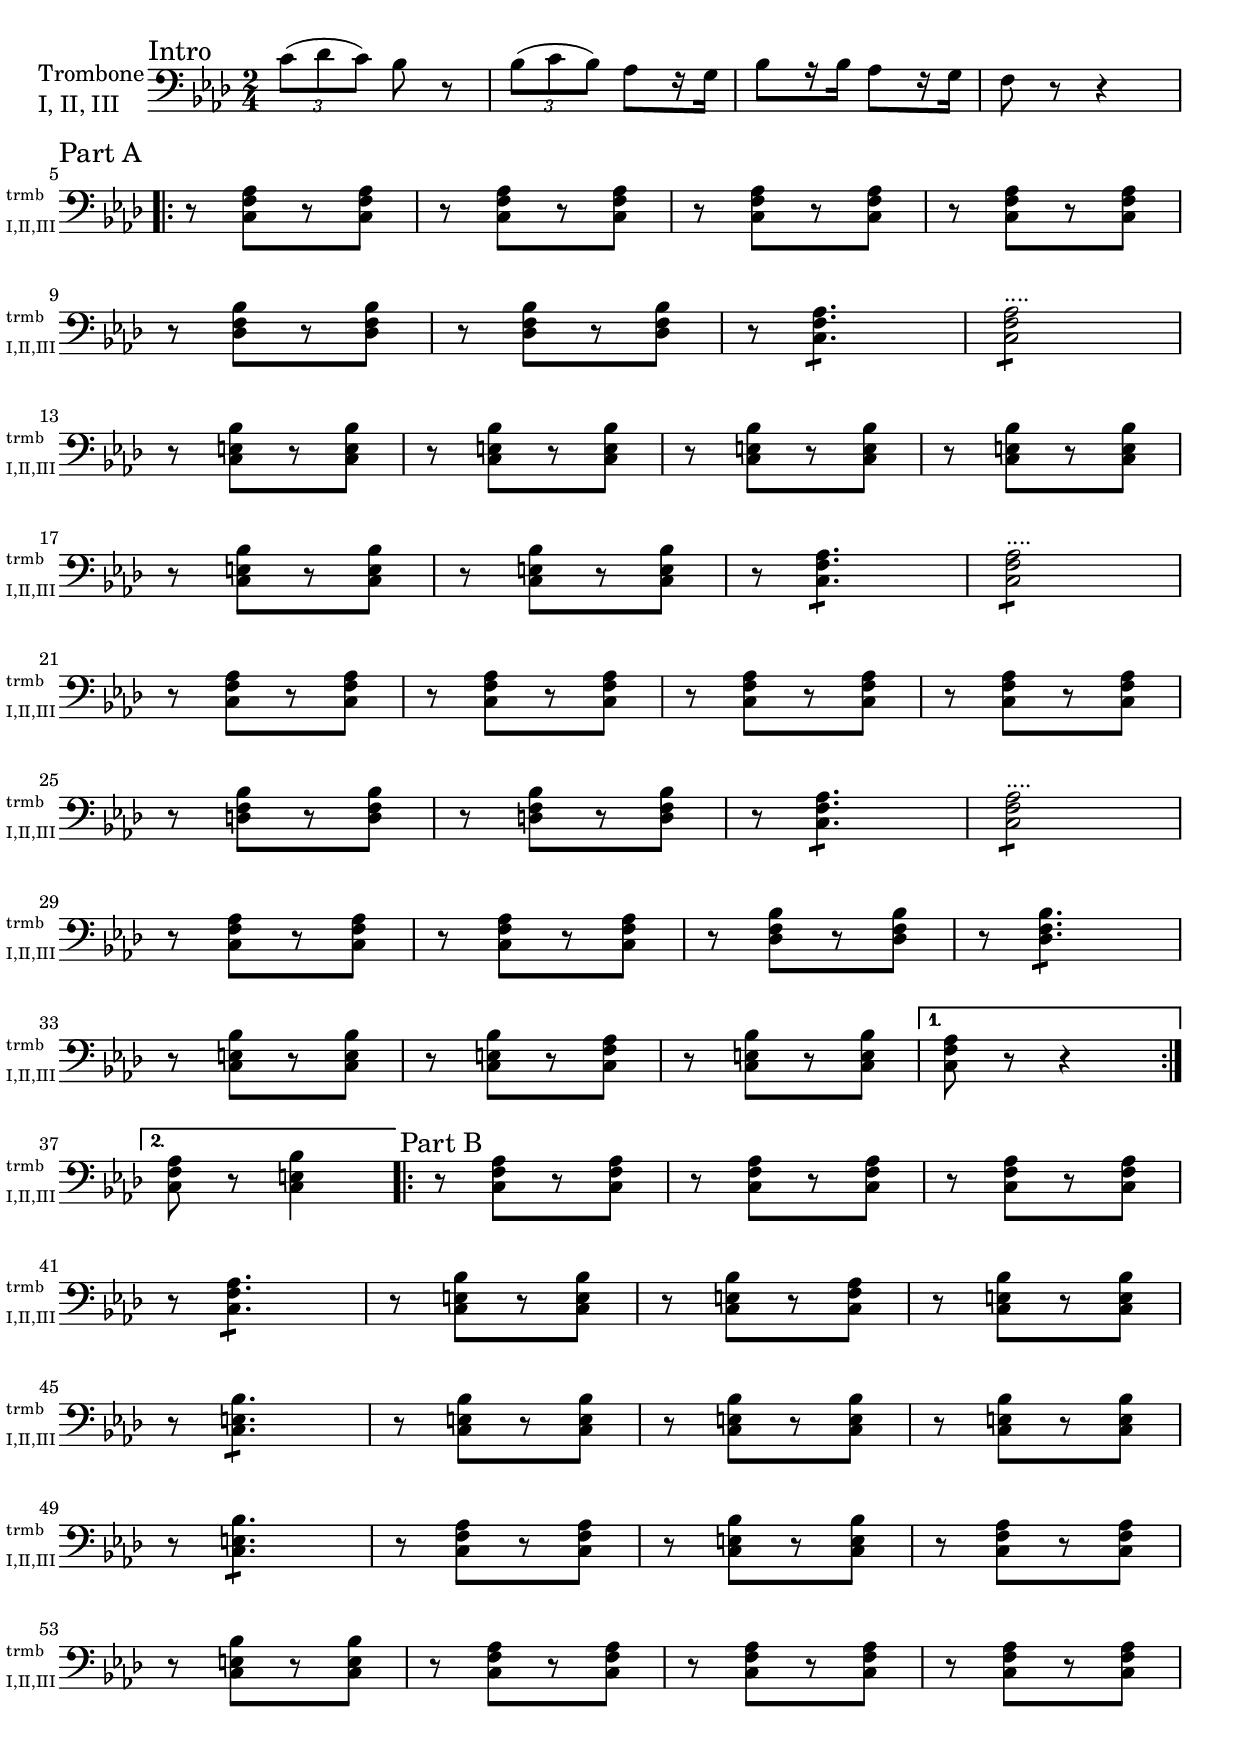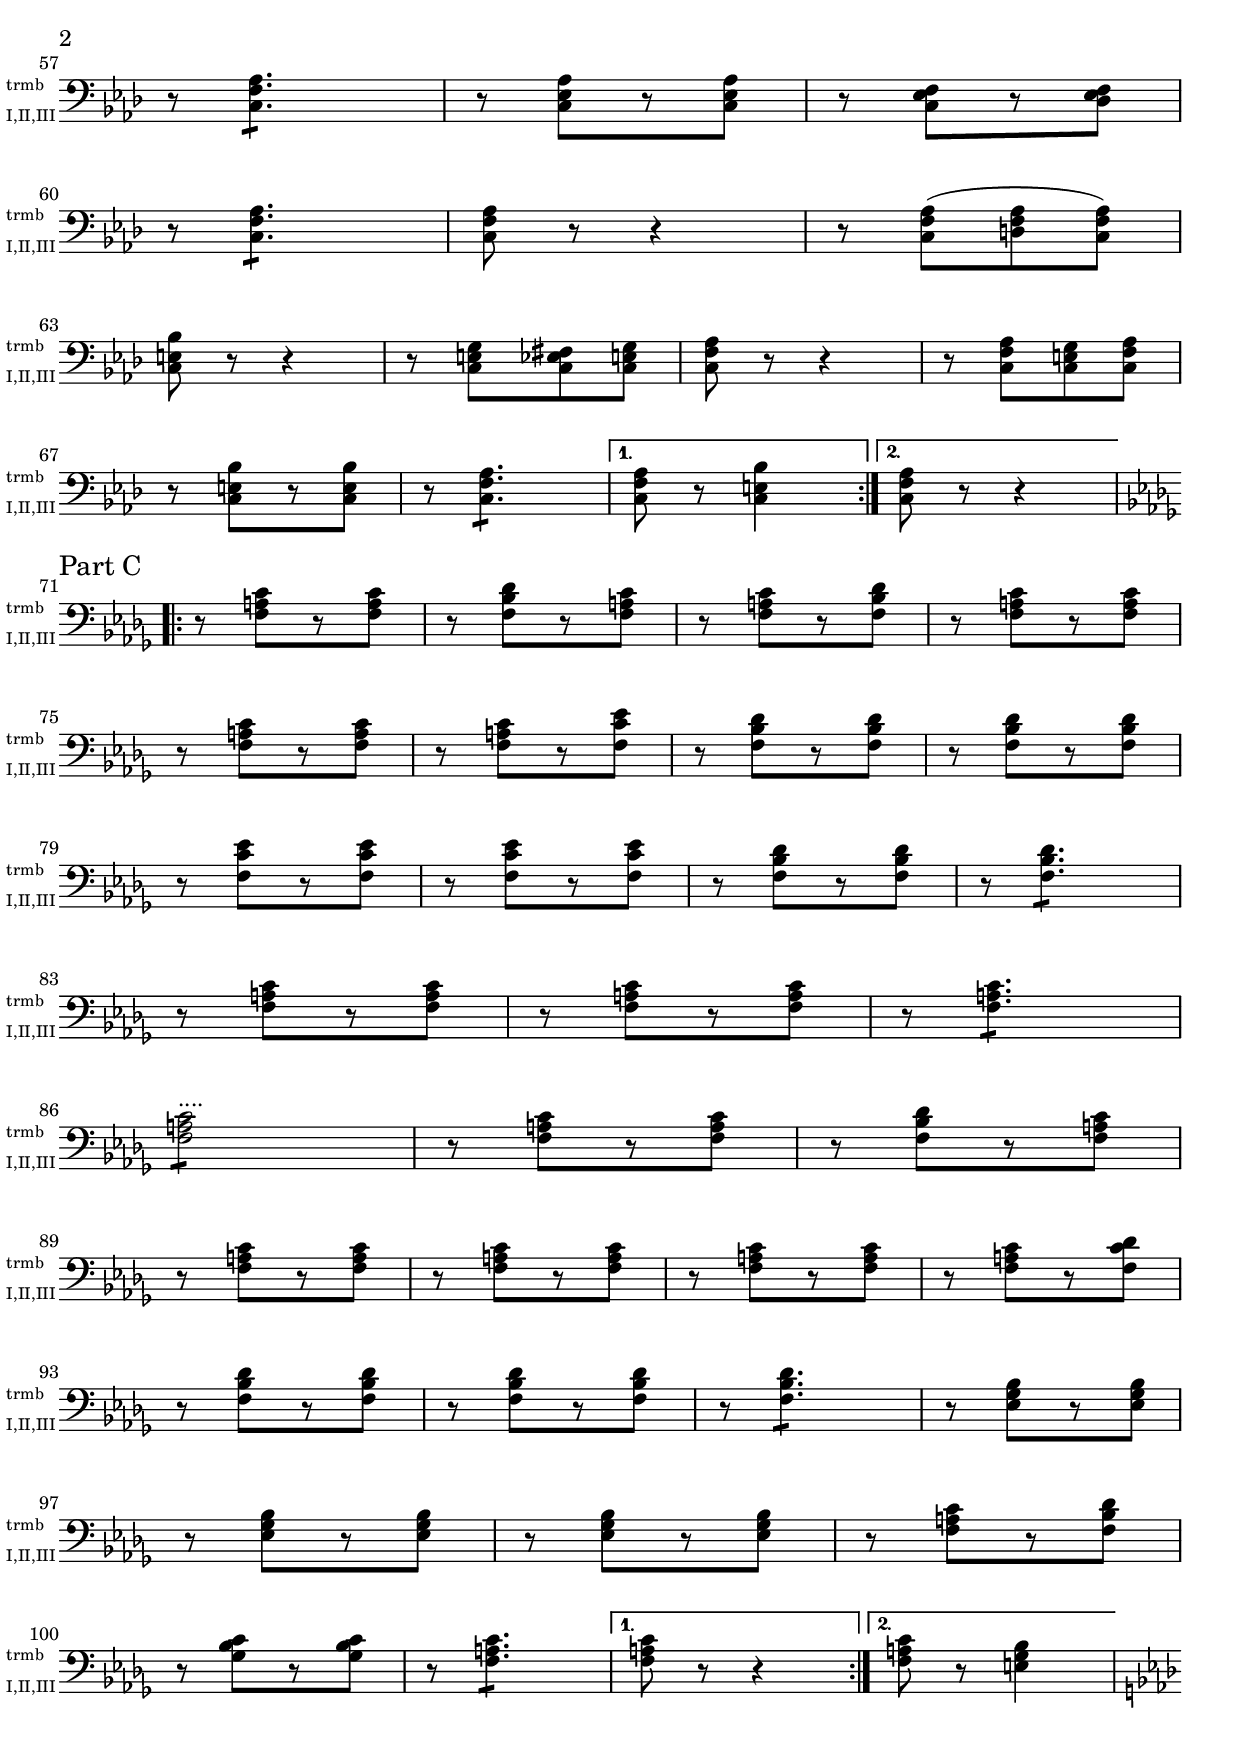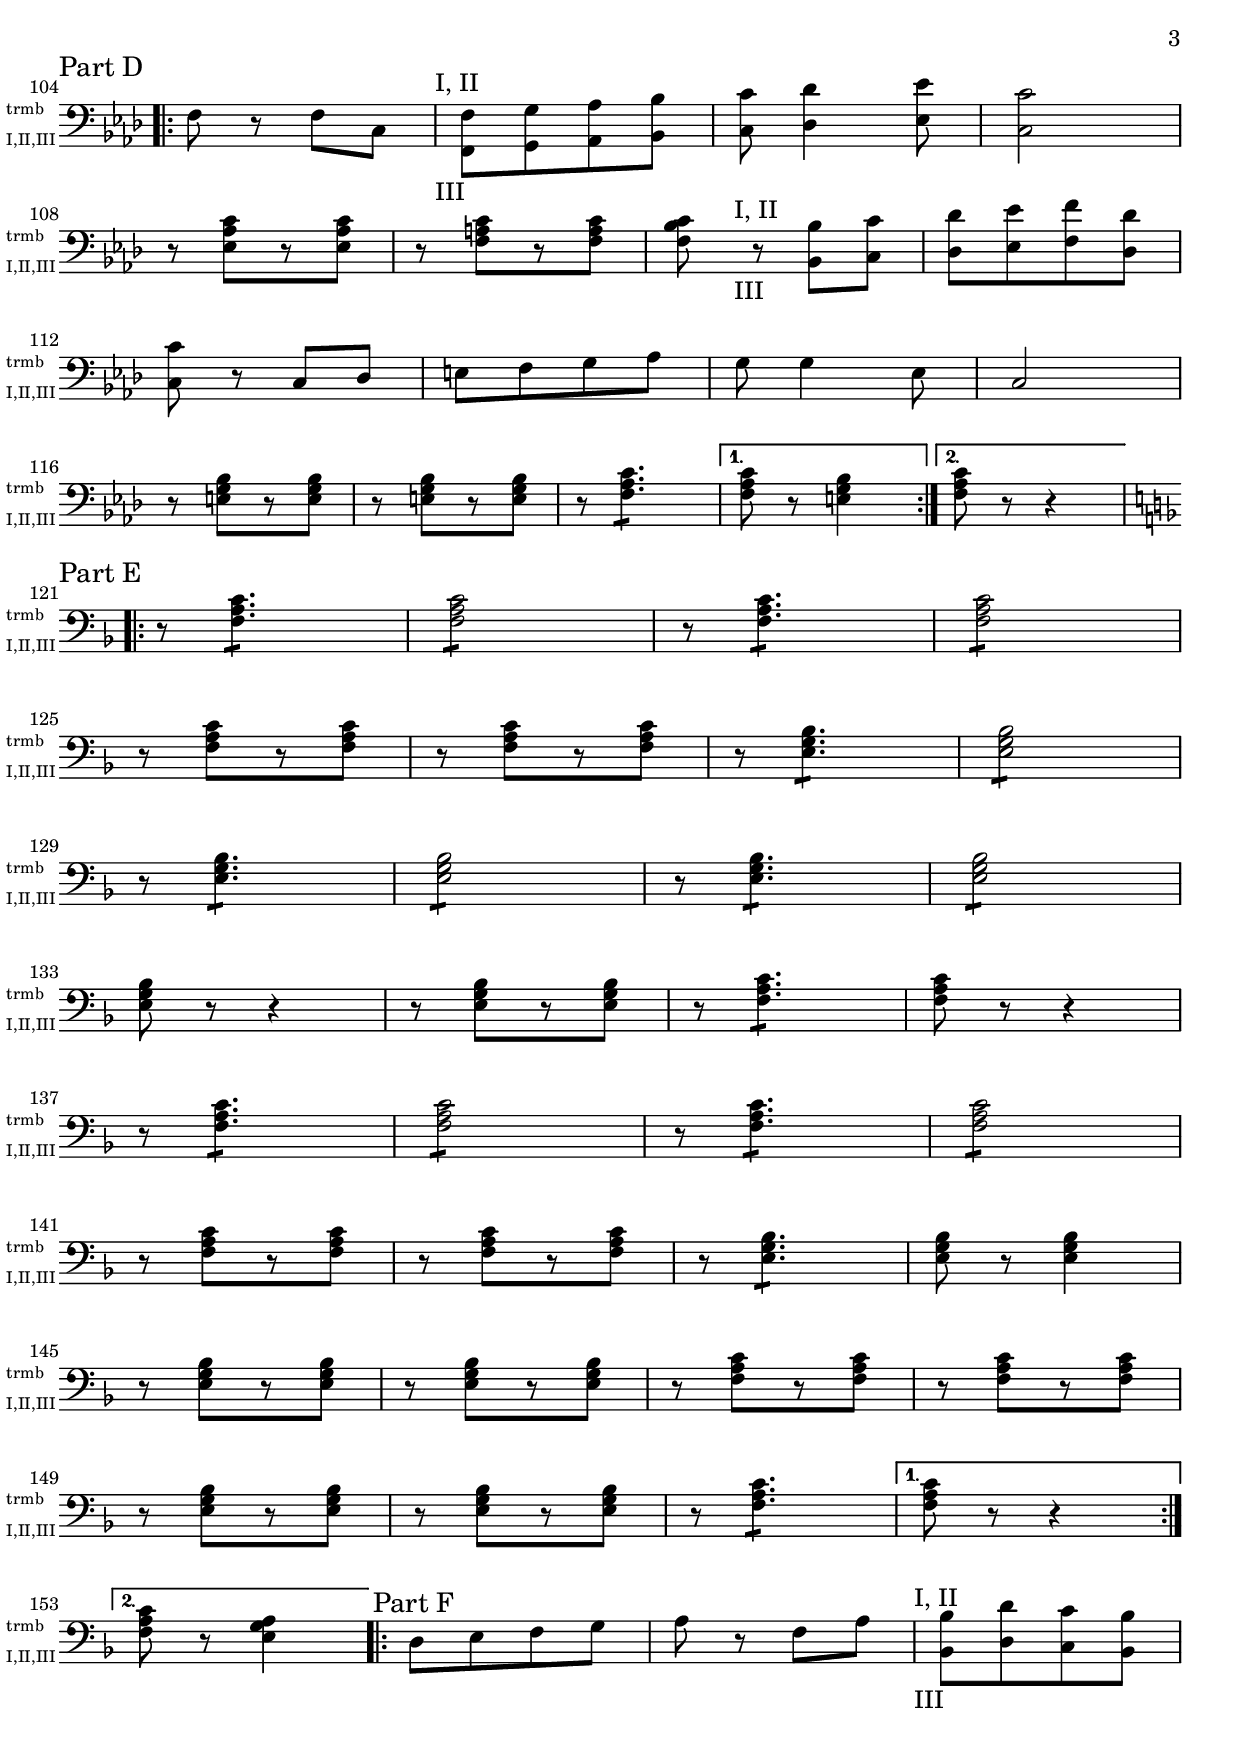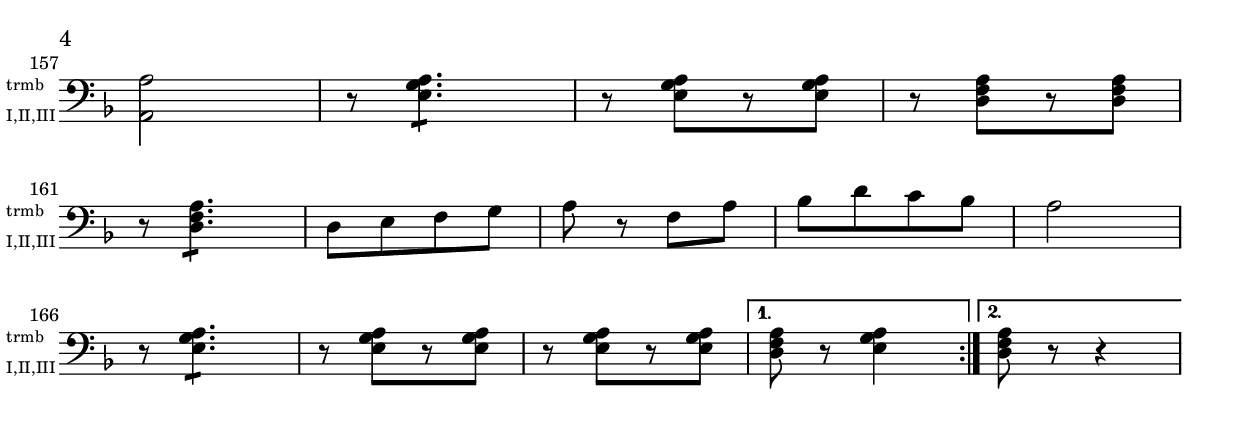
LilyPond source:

\version "2.24.0"

\include "helpers.ly"

inInII = \textMark "I, II"
inIII = \tweak direction #DOWN \textMark "III"

trombA = {
  \sectionLabel "Intro"
  \key aes \major

  | \trl {c8( des c)} bes r | \trl {bes( c bes)} aes[ r16 g] | bes8[ r16 bes] aes8[ r16 g] | f8 r r4 \break

  \sectionLabel "Part A"
  \repeat volta 2 {
    | \rpt 4 { r8 <c f aes>[ r <c f aes>]} \break
    | \rpt 2 { r <des f bes>[ r <des f bes>] } | r <c f aes>4.:8 | <c f aes>2:8^"...." \break
    | \rpt 4 { r8 <c e bes'>[ r <c e bes'>] } \break
    | \rpt 2 { r8 <c e bes'>[ r <c e bes'>] } | r <c f aes>4.:8 | <c f aes>2:8^"...." \break
    | \rpt 4 { r8 <c f aes>[ r <c f aes>]} \break
    | \rpt 2 { r8 <d f bes>[ r <d f bes>]} | r <c f aes>4.:8 | <c f aes>2:8^"...." \break
    | \rpt 2 { r8 <c f aes>[ r <c f aes>]} | r <des f bes>[ r <des f bes>] | r <des f bes>4.:8 \break
    | r8 <c e bes'>[ r <c e bes'>] | r <c e bes'>[ r <c f aes>] | r <c e bes'>[ r <c e bes'>]
  }
  \alternative {
    { <c f aes> r r4 \break }
    { <c f aes>8 r <c e bes'>4 }
  }
} % A part

trombB = {
  \sectionLabel "Part B"
  \repeat volta 2 {
    | \rpt 3 { r8 <c f aes>[ r <c f aes>]} \break
    | r <c f aes>4.:8 | r8 <c e bes'>[ r <c e bes'>] | r <c e bes'>[ r <c f aes>] | r <c e bes'>[ r <c e bes'>] \break
    | r8 <c e bes'>4.:8 | \rpt 3 { r8 <c e bes'>[ r <c e bes'>] } \break
    | r8 <c e bes'>4.:8 |  r8 <c f aes>[ r <c f aes>] | r8 <c e bes'>[ r <c e bes'>] | r8 <c f aes>[ r <c f aes>] \break
    | r8 <c e bes'>[ r <c e bes'>] | \rpt 3 { r8 <c f aes>[ r <c f aes>]} \break
    | r <c f aes>4.:8 | r8 <c ees aes>[ r <c ees aes>] | r <c ees f>[ r <des ees f>] \break
    | r <c f aes>4.:8 | <c f aes>8 r r4 | r8 <c f aes>([ <d f aes> <c f aes>)] \break
    | <c e bes'>8 r r4 | r8 <c e g>[ <c ees! fis> <c e g>] | <c f aes> r r4 | r8 <c f aes>[ <c e g> <c f aes>] \break
    | r8 <c e bes'>[ r <c e bes'>] | r <c f aes>4.:8
  }
  \alternative {
    { <c f aes>8 r <c e bes'>4 }
    { <c f aes>8 r r4 \break }
  }
} % B part

trombC = {
  \sectionLabel "Part C"
  \key des \major
  \repeat volta 2 {
    | r8 <f a c>[ r <f a c>] | r8 <f bes des>[ r <f a c>] | r8 <f a c>[ r <f bes des>] | r8 <f a c>[ r <f a c>] \break
    | r8 <f a c>[ r <f a c>] | r8 <f a c>[ r <f c' ees>] | \rpt 2 { r <f bes des>[ r <f bes des>] } \break
    | \rpt 2 { r <f c' ees>[ r <f c' ees>] } | r <f bes des>[ r <f bes des>] | r <f bes des>4.:8 \break
    | \rpt 2 { r8 <f a c>[ r <f a c>] } | r <f a c>4.:8 \break
    | <f a c>2:8^"...." | r8 <f a c>[ r <f a c>] | r8 <f bes des>[ r <f a c>] \break
    | \rpt 3 { r8 <f a c>[ r <f a c>] } | r <f a c>[ r <f c' des>] \break
    | \rpt 2 { r8 <f bes des>[ r <f bes des>] } | r <f bes des>4.:8 | r8 <ees ges bes>[ r <ees ges bes>] \break
    | \grace s8 \rpt 2 { r8 <ees ges bes>[ r <ees ges bes>] } | r8 <f a c>[ r <f bes des>] \break
    | r <ges c bes>[ r <ges c bes>] | r <f a c>4.:8
  }
  \alternative {
    { <f a c>8 r r4 }
    { <f a c>8 r <e ges bes>4 \break }
  }
} % C part

trombD = {
  \sectionLabel "Part D" %%%%%%%%%%%%%%%%%%%%%%%%
  \key aes \major
  \repeat volta 2 {
    | f8 r f[ c] \inIII | \inInII <f f,>[ <g g,> <aes aes,> <bes bes,>] | <c c,> <des des,>4 <ees ees,>8 | <c c,>2 \break
    | r8 <ees, aes c>[ r <ees aes c>] | r8 <f a c>[ r <f a c>] | <f bes c> \inInII \inIII r <bes bes,>[ <c c,>] | <des des,>[ <ees ees,> <f f,> <des des,>] \break
    | <c c,> r c,[ des] | e[ f g aes] | g g4 ees8 | c2 \break
    | \rpt 2 { r8 <e g bes>[ r <e g bes>]} | r <f aes c>4.:8
  }
  \alternative {
    { <f aes c>8 r <e g bes>4 }
    { <f aes c>8 r r4 \break }
  }
} % D part

trombE = {
  \sectionLabel "Part E"
  \key f \major
  \repeat volta 2 {
    | \rpt 2 { r8 <f a c>4.:8 | <f a c>2:8 } \break
    | \rpt 2 { r8 <f a c>[ r <f a c>]} | r8 <e g bes>4.:8 | <e g bes>2:8 \break
    | \rpt 2 {r8 <e g bes>4.:8 | <e g bes>2:8} \break
    | <e g bes>8 r r4 | r8 <e g bes>[ r <e g bes>] | r8 <f a c>4.:8 | <f a c>8 r r4 \break
    | \rpt 2 { r8 <f a c>4.:8 | <f a c>2:8 } \break
    | \rpt 2 { r8 <f a c>[ r <f a c>]} | r8 <e g bes>4.:8 | <e g bes>8 r <e g bes>4 \break
    | \rpt 2 { r8 <e g bes>[ r <e g bes>] } | \rpt 2 { r8 <f a c>[ r <f a c>]} \break
    | \rpt 2 { r8 <e g bes>[ r <e g bes>] } | r8 <f a c>4.:8
  }
  \alternative {
    { <f a c>8 r r4 \break }
    {<f a c>8 r <e g a>4 }
  }
} % E part

trombF = {
  \sectionLabel "Part F"
  \repeat volta 2 {
    | d8[ e f g] | a r f[ a] | \inInII \inIII <bes bes,>[ <d d,> <c c,> <bes bes,>] \break
    | <a a,>2 | r8 <a g e>4.:8 | r8 <e g a>[ r <e g a>] | r <d f a>[ r <d f a>] \break
    | r8 <d f a>4.:8 | d8[ e f g] | a8 r f[ a] | bes[ d c bes] a2 \break
    | r8 <e g a>4.:8 | \rpt 2 { r8 <e g a>[ r <e g a>] }
  }
  \alternative {
    { <d f a>8 r <e g a>4 }
    { <d f a>8 r r4}
  }
} % F part

tromboneNotes = {
  \clef F
  \time 2/4
  \relative c' {
    \trombA
    \trombB
    \trombC
    \trombD
    \trombE
    \trombF
  }
}

staffTrombone = \new Staff \with {
  instrumentName = \markup { \column { \line {"Trombone"} \line {"I, II, III"} } }
  shortInstrumentName = \markup \teeny { \column { \line {"trmb"} \line {"I,II,III"} } }
}
\tromboneNotes


\score {
  \staffTrombone
}